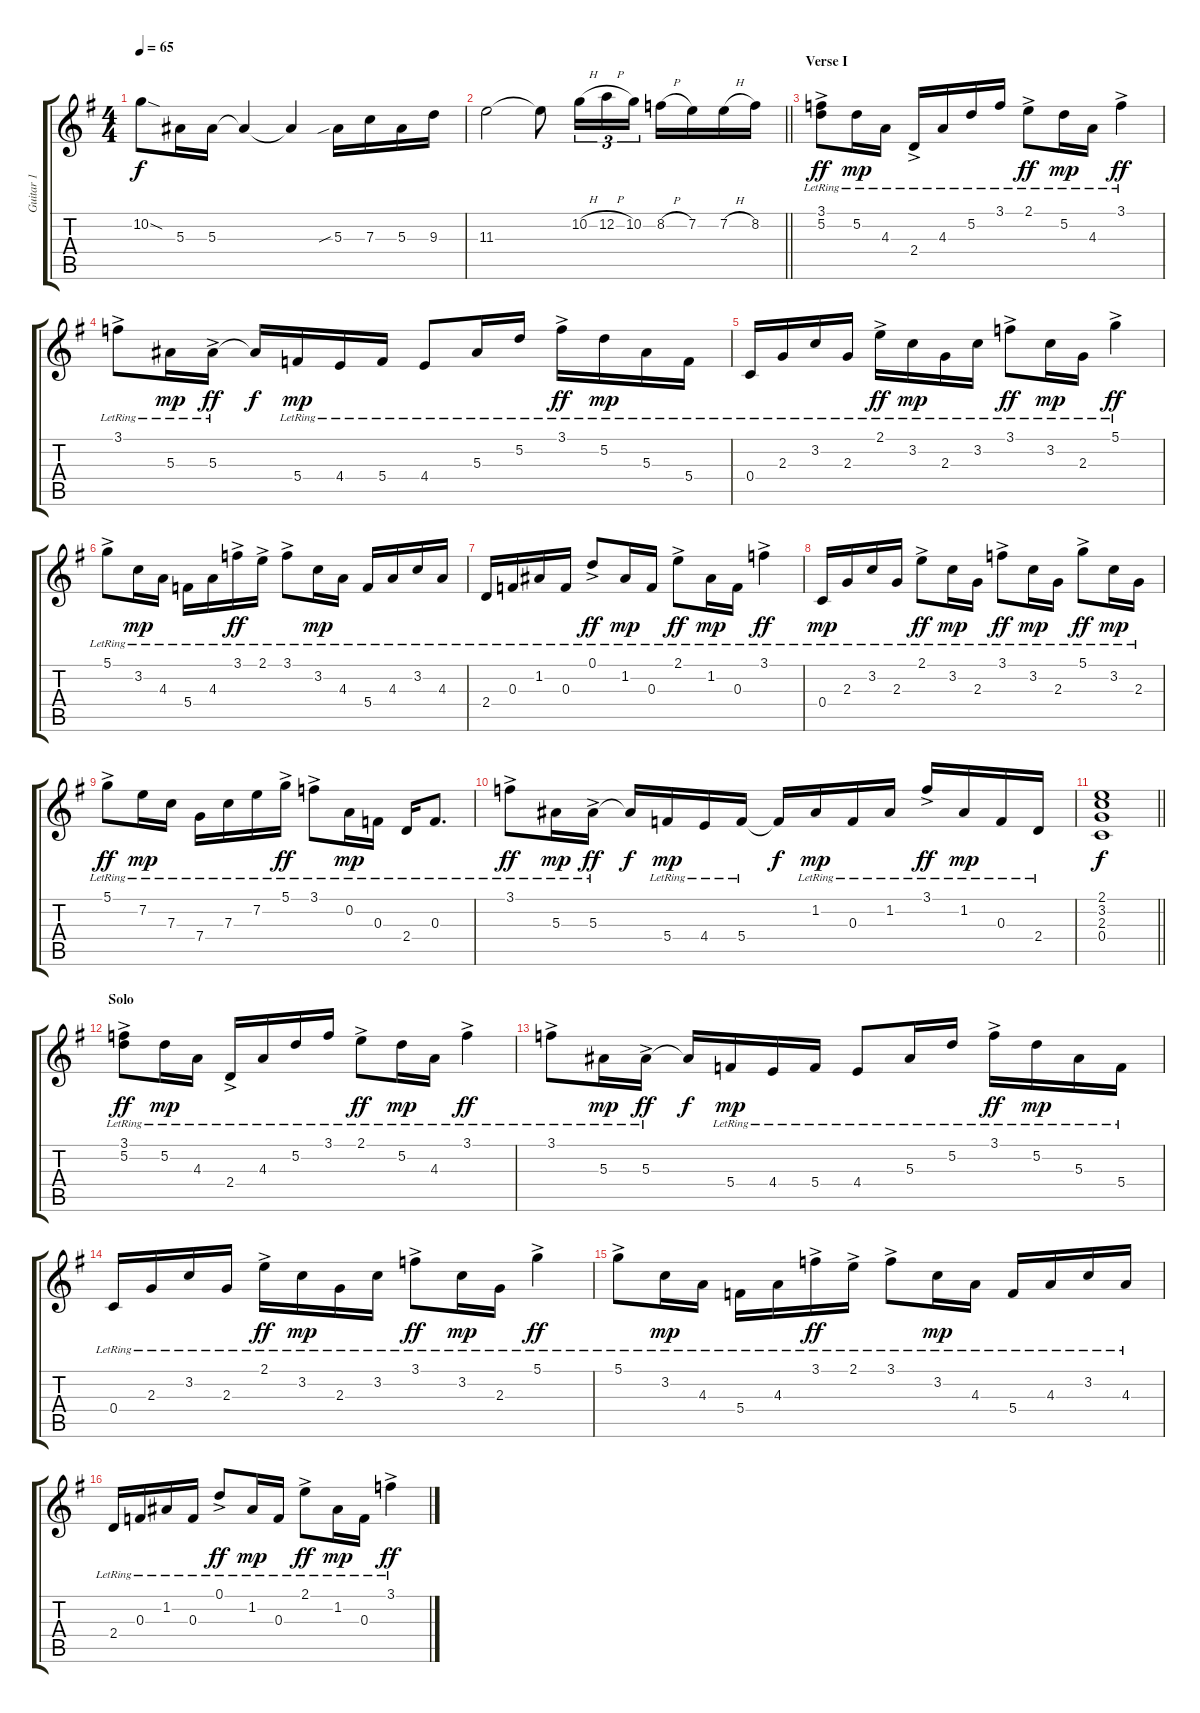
\track ("Guitar 1" "Guitar 1") {instrument distortionguitar}
\staff {score tabs}
\tuning (D4 A3 F3 C3 G2 D2) {hide}
\ts (4 4)
\tempo 65
\clef g2
\ks eminor
10.2{sod}.8{dy f} 5.3.16 5.3.16 5.3{t}.4 5.3{t}.4 5.3{sib}.16 7.3.16 5.3.16 9.3.16 |
\barLineRight lightlight
11.3.2 11.3{t}.8 10.2{h}.16{tu (3 2)} 12.2{h}.16{tu (3 2)} 10.2.16{tu (3 2)} 8.2{h}.16 7.2.16 7.2{h}.16 8.2.16 |
\section ("" "Verse I")
(3.1{ac lr} 5.2{lr}).8{dy ff balance 8} 5.2{lr}.16{dy mp} 4.3{lr}.16 2.4{ac lr}.16 4.3{lr}.16 5.2{lr}.16 3.1{lr}.16 2.1{ac lr}.8{dy ff} 5.2{lr}.16{dy mp} 4.3{lr}.16 3.1{ac lr}.4{dy ff} |
3.1{ac lr}.8 5.3{lr}.16{dy mp} 5.3{ac lr}.16{dy ff} 5.3{t}.16{dy f} 5.4{lr}.16{dy mp} 4.4{lr}.16 5.4{lr}.16 4.4{lr}.8 5.3{lr}.16 5.2{lr}.16 3.1{ac lr}.16{dy ff} 5.2{lr}.16{dy mp} 5.3{lr}.16 5.4{lr}.16 |
0.4{lr}.16 2.3{lr}.16 3.2{lr}.16 2.3{lr}.16 2.1{ac lr}.16{dy ff} 3.2{lr}.16{dy mp} 2.3{lr}.16 3.2{lr}.16 3.1{ac lr}.8{dy ff} 3.2{lr}.16{dy mp} 2.3{lr}.16 5.1{ac lr}.4{dy ff} |
5.1{ac lr}.8 3.2{lr}.16{dy mp} 4.3{lr}.16 5.4{lr}.16 4.3{lr}.16 3.1{ac lr}.16{dy ff} 2.1{ac lr}.16 3.1{ac lr}.8 3.2{lr}.16{dy mp} 4.3{lr}.16 5.4{lr}.16 4.3{lr}.16 3.2{lr}.16 4.3{lr}.16 |
2.4{lr}.16 0.3{lr}.16 1.2{lr}.16 0.3{lr}.16 0.1{ac lr}.8{dy ff} 1.2{lr}.16{dy mp} 0.3{lr}.16 2.1{ac lr}.8{dy ff} 1.2{lr}.16{dy mp} 0.3{lr}.16 3.1{ac lr}.4{dy ff} |
0.4{lr}.16{dy mp} 2.3{lr}.16 3.2{lr}.16 2.3{lr}.16 2.1{ac lr}.8{dy ff} 3.2{lr}.16{dy mp} 2.3{lr}.16 3.1{ac lr}.8{dy ff} 3.2{lr}.16{dy mp} 2.3{lr}.16 5.1{ac lr}.8{dy ff} 3.2{lr}.16{dy mp} 2.3{lr}.16 |
5.1{ac lr}.8{dy ff} 7.2{lr}.16{dy mp} 7.3{lr}.16 7.4{lr}.16 7.3{lr}.16 7.2{lr}.16 5.1{ac lr}.16{dy ff} 3.1{ac lr}.8 0.2{lr}.16{dy mp} 0.3{lr}.16 2.4{lr}.16 0.3{lr}.8{d} |
3.1{ac lr}.8{dy ff} 5.3{lr}.16{dy mp} 5.3{ac lr}.16{dy ff} 5.3{t}.16{dy f} 5.4{lr}.16{dy mp} 4.4{lr}.16 5.4{lr}.16 5.4{t}.16{dy f} 1.2{lr}.16{dy mp} 0.3{lr}.16 1.2{lr}.16 3.1{ac lr}.16{dy ff} 1.2{lr}.16{dy mp} 0.3{lr}.16 2.4{lr}.16 |
\barLineRight lightlight
(2.1 3.2 2.3 0.4).1{dy f} |
\section ("" "Solo")
(3.1{ac lr} 5.2{lr}).8{dy ff} 5.2{lr}.16{dy mp} 4.3{lr}.16 2.4{ac lr}.16 4.3{lr}.16 5.2{lr}.16 3.1{lr}.16 2.1{ac lr}.8{dy ff} 5.2{lr}.16{dy mp} 4.3{lr}.16 3.1{ac lr}.4{dy ff} |
3.1{ac lr}.8 5.3{lr}.16{dy mp} 5.3{ac lr}.16{dy ff} 5.3{t}.16{dy f} 5.4{lr}.16{dy mp} 4.4{lr}.16 5.4{lr}.16 4.4{lr}.8 5.3{lr}.16 5.2{lr}.16 3.1{ac lr}.16{dy ff} 5.2{lr}.16{dy mp} 5.3{lr}.16 5.4{lr}.16 |
0.4{lr}.16 2.3{lr}.16 3.2{lr}.16 2.3{lr}.16 2.1{ac lr}.16{dy ff} 3.2{lr}.16{dy mp} 2.3{lr}.16 3.2{lr}.16 3.1{ac lr}.8{dy ff} 3.2{lr}.16{dy mp} 2.3{lr}.16 5.1{ac lr}.4{dy ff} |
5.1{ac lr}.8 3.2{lr}.16{dy mp} 4.3{lr}.16 5.4{lr}.16 4.3{lr}.16 3.1{ac lr}.16{dy ff} 2.1{ac lr}.16 3.1{ac lr}.8 3.2{lr}.16{dy mp} 4.3{lr}.16 5.4{lr}.16 4.3{lr}.16 3.2{lr}.16 4.3{lr}.16 |
2.4{lr}.16 0.3{lr}.16 1.2{lr}.16 0.3{lr}.16 0.1{ac lr}.8{dy ff} 1.2{lr}.16{dy mp} 0.3{lr}.16 2.1{ac lr}.8{dy ff} 1.2{lr}.16{dy mp} 0.3{lr}.16 3.1{ac lr}.4{dy ff}
